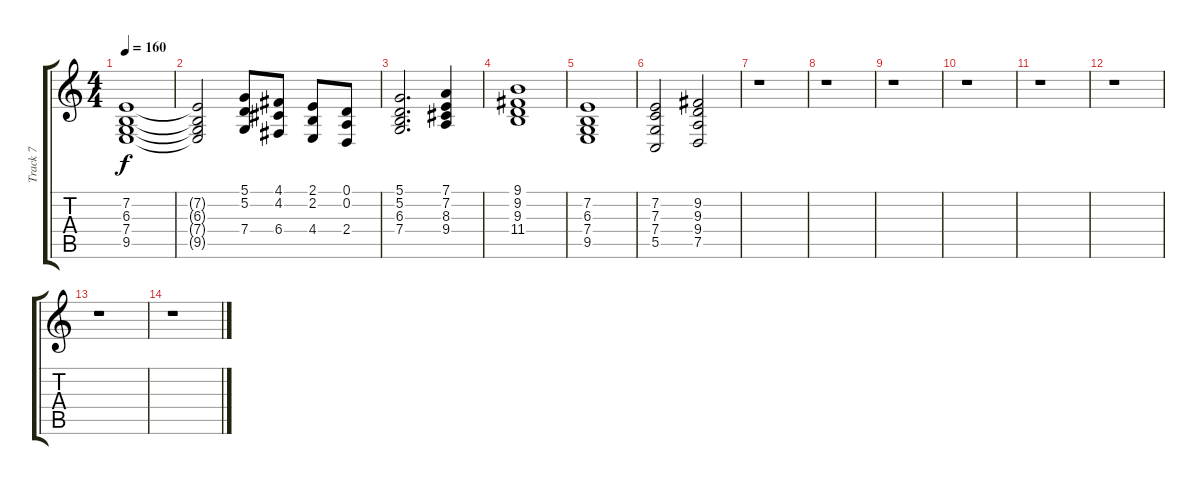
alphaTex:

\track ("Track 7" "Track 7") {instrument pad4choir}
\staff {score tabs}
\tuning (D4 A3 F3 C3 G2 D2) {hide}
\ts (4 4)
\tempo 160
\clef g2
\ks c
(7.2 6.3 7.4 9.5).1{dy f} |
(7.2{t} 6.3{t} 7.4{t} 9.5{t}).2 (5.1 5.2 7.4).8 (4.1 4.2 6.4).8 (2.1 2.2 4.4).8 (0.1 0.2 2.4).8 |
(5.1 5.2 6.3 7.4).2{d} (7.1 7.2 8.3 9.4).4 |
(9.1 9.2 9.3 11.4).1 |
(7.2 6.3 7.4 9.5).1 |
(7.2 7.3 7.4 5.5).2 (9.2 9.3 9.4 7.5).2 |
r.1 |
r.1 |
r.1 |
r.1 |
r.1 |
r.1 |
r.1 |
r.1
